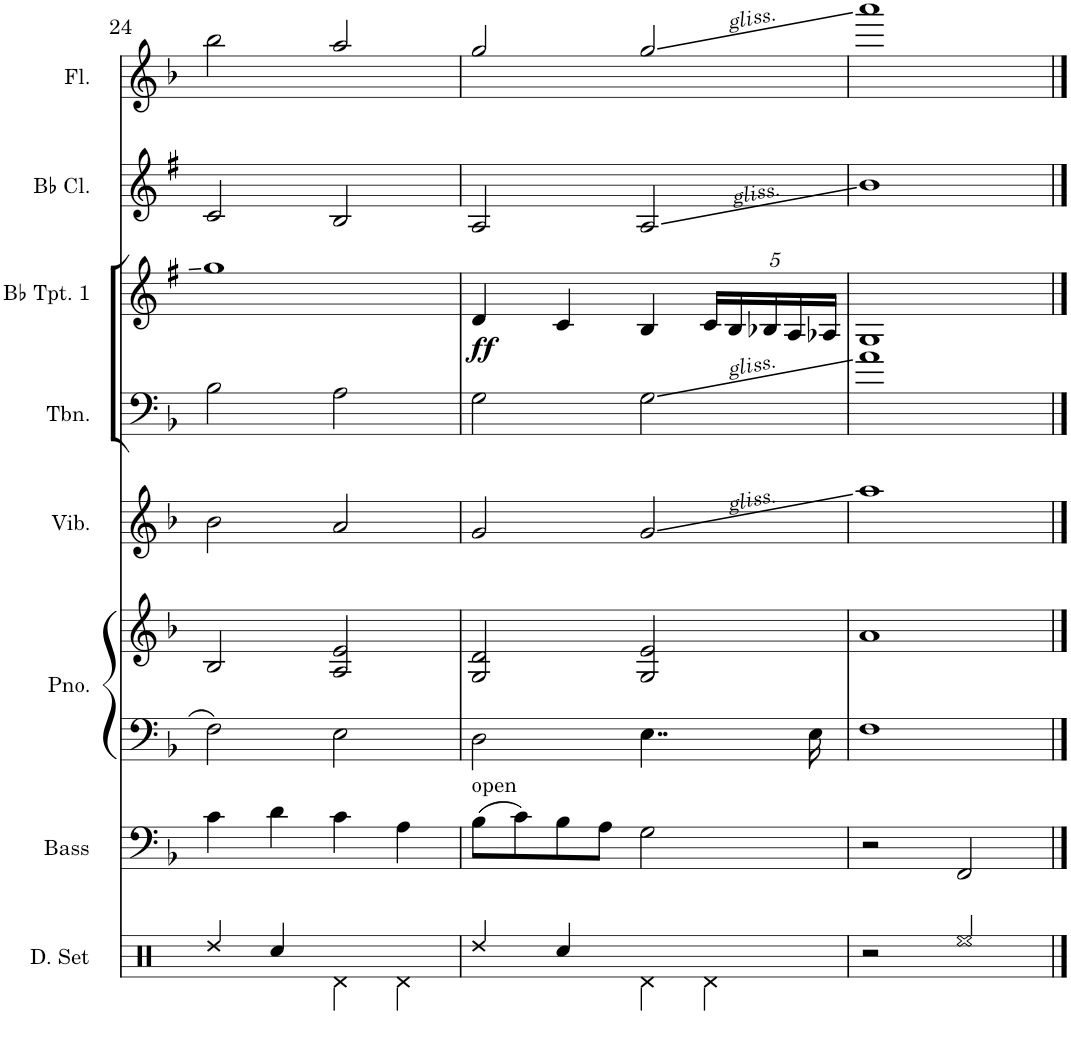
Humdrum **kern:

**kern	**kern	**kern	**kern	**kern	**kern	**kern	**dynam	**kern	**kern
*part8	*part7	*part6	*part6	*part5	*part4	*part3	*part3	*part2	*part1
*staff9	*staff8	*staff7	*staff6	*staff5	*staff4	*staff3	*staff3	*staff2	*staff1
*I"Drumset	*I"Acoustic Bass	*I"Piano	*	*I"Vibraphone	*I"Trombone	*I"Bb Trumpet 1	*	*I"Bb Clarinet	*I"Flute
*I'D. Set	*I'Bass	*I'Pno.	*	*I'Vib.	*I'Tbn.	*I'Bb Tpt. 1	*	*I'Bb Cl.	*I'Fl.
!!LO:PB:g=z
*clefX	*clefF4	*clefF4	*clefG2	*clefG2	*clefF4	*clefG2	*	*clefG2	*clefG2
*	*Trd7c12	*	*	*	*	*Trd1c2	*	*Trd1c2	*
*k[]	*k[b-]	*k[b-]	*k[b-]	*k[b-]	*k[b-]	*k[f#]	*	*k[f#]	*k[b-]
*M4/4	*M4/4	*M4/4	*M4/4	*M4/4	*M4/4	*M4/4	*	*M4/4	*M4/4
=24	=24	=24	=24	=24	=24	=24	=24	=24	=24
4Rdd/	4c\	2F\	2B-/	2b-\	2B-\	1gg	.	2c/	2bb-\
4Rcc/	4d\	.	.	.	.	.	.	.	.
4Rd\	4c\	2E\	2A/ 2e/	2a/	2A\	.	.	2B/	2aa/
4Rd\	4A\	.	.	.	.	.	.	.	.
=25	=25	=25	=25	=25	=25	=25	=25	=25	=25
!	!LO:TX:a:t=open	!	!	!	!	!	!	!	!
!	!	!	!	!	!	!	!LO:DY:b	!	!
4Rdd/	(>8B-\L	2D\	2G/ 2d/	2g/	2G\	4d/	ff	2A/	2gg/
.	8c\)	.	.	.	.	.	.	.	.
4Rcc/	8B-\	.	.	.	.	4c/	.	.	.
.	8A\J	.	.	.	.	.	.	.	.
4Rd\	2G\	4..E\	2G/ 2e/	2g/	2G\	4B/	.	2A/	2gg/
*	*	*	*	*	*	*Xbrackettup	*	*	*
4Rd\	.	.	.	.	.	20c/LL	.	.	.
.	.	.	.	.	.	20B/	.	.	.
.	.	.	.	.	.	20B-X/	.	.	.
.	.	.	.	.	.	20A/	.	.	.
.	.	16E\	.	.	.	.	.	.	.
.	.	.	.	.	.	20A-X/JJ	.	.	.
=26	=26	=26	=26	=26	=26	=26	=26	=26	=26
2r	2r	1F	1a	1aa	1a	1G	.	1b	1aaa
2Ree/	2FF/	.	.	.	.	.	.	.	.
==	==	==	==	==	==	==	==	==	==
*-	*-	*-	*-	*-	*-	*-	*-	*-	*-
